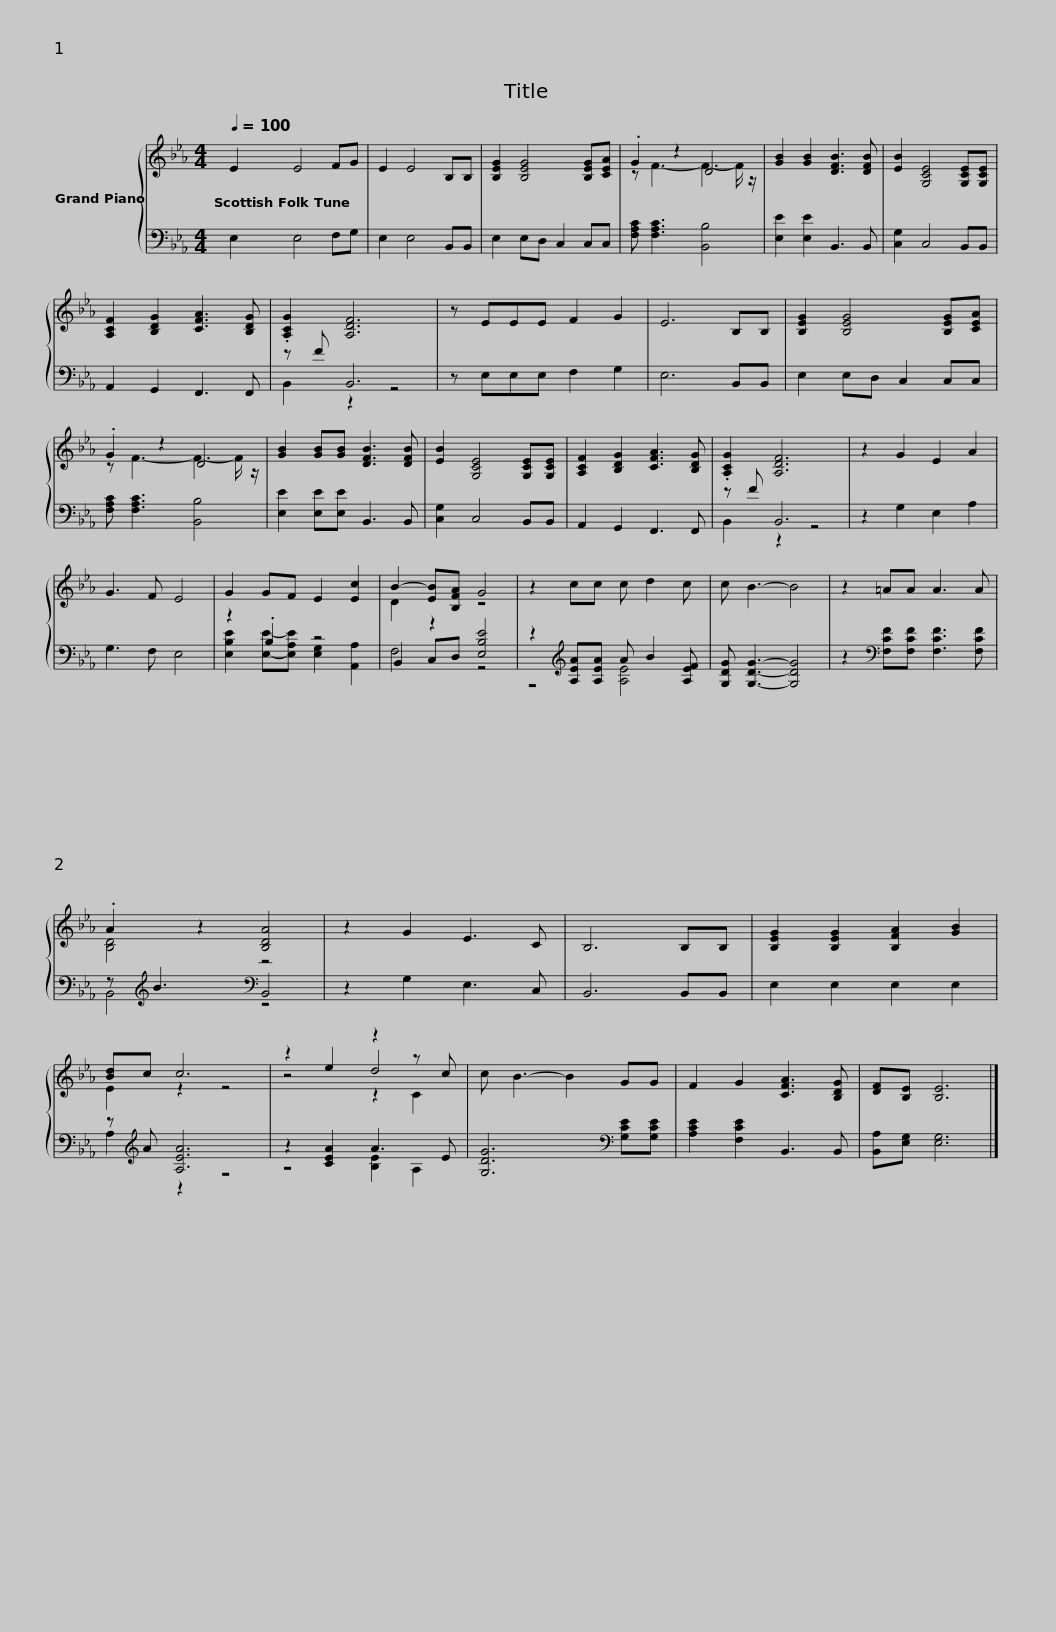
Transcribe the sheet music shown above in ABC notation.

X:1
%%score { ( 1 3 5 ) | ( 2 4 ) }
L:1/8
Q:1/4=100
M:4/4
I:linebreak $
K:Eb
V:1 treble
V:3 treble
V:5 treble
V:2 bass
V:4 bass
V:1
 E2 E4 FG | E2 E4 B,B, | [B,EG]2 [B,EG]4 [B,EG][CEA] | .G2 z2 D4 | [GB]2 [GB]2 [DFB]3 [DFB] | %5
 [EB]2 [G,CE]4 [G,CE][G,CE] |$ [A,CF]2 [B,DG]2 [CFA]3 [B,DG] | .[A,CG]2 [A,DF]6 | z EEE F2 G2 | E6 B,B, | %10
 [B,EG]2 [B,EG]4 [B,EG][CEA] | .G2 z2 D4 |$ [GB]2 [GB][GB] [DFB]3 [DFB] | [EB]2 [G,CE]4 [G,CE][G,CE] | [A,CF]2 [B,DG]2 [CFA]3 [B,DG] | %15
 .[A,CG]2 [A,DF]6 | z2 G2 E2 A2 | G3 F E4 | G2 GF E2 [Ec]2 |$ B2- [EB][B,FA] G4 | %20
 z2 cc c d2 c | c B3- B4 | z2 =AA A3 A | .A2 z2 [B,DA]4 | z2 G2 E3 C |$ %25
 B,6 B,B, | [B,EG]2 [B,EG]2 [B,FA]2 [GB]2 | [Bd]c c6 | z2 e2 z2 z c | c B3- B2 GG | %30
 F2 G2 [CFA]3 [B,DG] | [DF][B,E] [B,E]6 |] %32
V:2
 E,2 E,4 F,G, | E,2 E,4 B,,B,, | E,2 E,D, C,2 C,C, | [F,A,C] [F,A,C]3 [B,,B,]4 | [E,E]2 [E,E]2 B,,3 B,, | %5
 [C,G,]2 C,4 B,,B,, |$ A,,2 G,,2 F,,3 F,, | z F B,,6 | z E,E,E, F,2 G,2 | E,6 B,,B,, | %10
 E,2 E,D, C,2 C,C, | [F,A,C] [F,A,C]3 [B,,B,]4 |$ [E,E]2 [E,E][E,E] B,,3 B,, | [C,G,]2 C,4 B,,B,, | A,,2 G,,2 F,,3 F,, | %15
 z F B,,6 | z2 G,2 E,2 A,2 | G,3 F, E,4 | z2 .B,2 z4 |$ B,,2 C,D, [E,B,E]4 | %20
 z2[K:treble] [A,EA][A,EA] A B2 [A,EF] | [G,DG] [G,DG]3- [G,DG]4 | z2[K:bass] [F,CF][F,CF] [F,CF]3 [F,CF] | z[K:treble] B3[K:bass] B,,4 | z2 G,2 E,3 C, |$ %25
 B,,6 B,,B,, | E,2 E,2 E,2 E,2 | z[K:treble] A [A,EA]6 | z2 [CEA]2 A3 E | [G,DG]6[K:bass] [G,CE][G,CE] | %30
 [A,CE]2 [F,CE]2 B,,3 B,, | [B,,A,][E,G,] [E,G,]6 |] %32
V:3
 x8 | x8 | x8 | z F3- F3- F/ z/ | x8 | %5
 x8 |$ x8 | x8 | x8 | x8 | %10
 x8 | z F3- F3- F/ z/ |$ x8 | x8 | x8 | %15
 x8 | x8 | x8 | x8 |$ D2 z2 z4 | %20
 x8 | x8 | x8 | [B,D]4 z4 | x8 |$ %25
 x8 | x8 | E2 z2 z4 | z4 d4 | x8 | %30
 x8 | x8 |] %32
V:4
 x8 | x8 | x8 | x8 | x8 | %5
 x8 |$ x8 | B,,2 z2 z4 | x8 | x8 | %10
 x8 | x8 |$ x8 | x8 | x8 | %15
 B,,2 z2 z4 | x8 | x8 | [E,B,E]2 [E,E]-[E,A,E] [E,G,]2 [A,,A,]2 |$ F,4 z4 | %20
 z4[K:treble] [A,E]4 | x8 | x2[K:bass] x6 | B,,4[K:treble][K:bass] z4 | x8 |$ %25
 x8 | x8 | A,2[K:treble] z2 z4 | z4 [B,E]2 A,2 | x6[K:bass] x2 | %30
 x8 | x8 |] %32
V:5
 x8 | x8 | x8 | x8 | x8 | %5
 x8 |$ x8 | x8 | x8 | x8 | %10
 x8 | x8 |$ x8 | x8 | x8 | %15
 x8 | x8 | x8 | x8 |$ x8 | %20
 x8 | x8 | x8 | x8 | x8 |$ %25
 x8 | x8 | x8 | z4 z2 C2 | x8 | %30
 x8 | x8 |] %32
